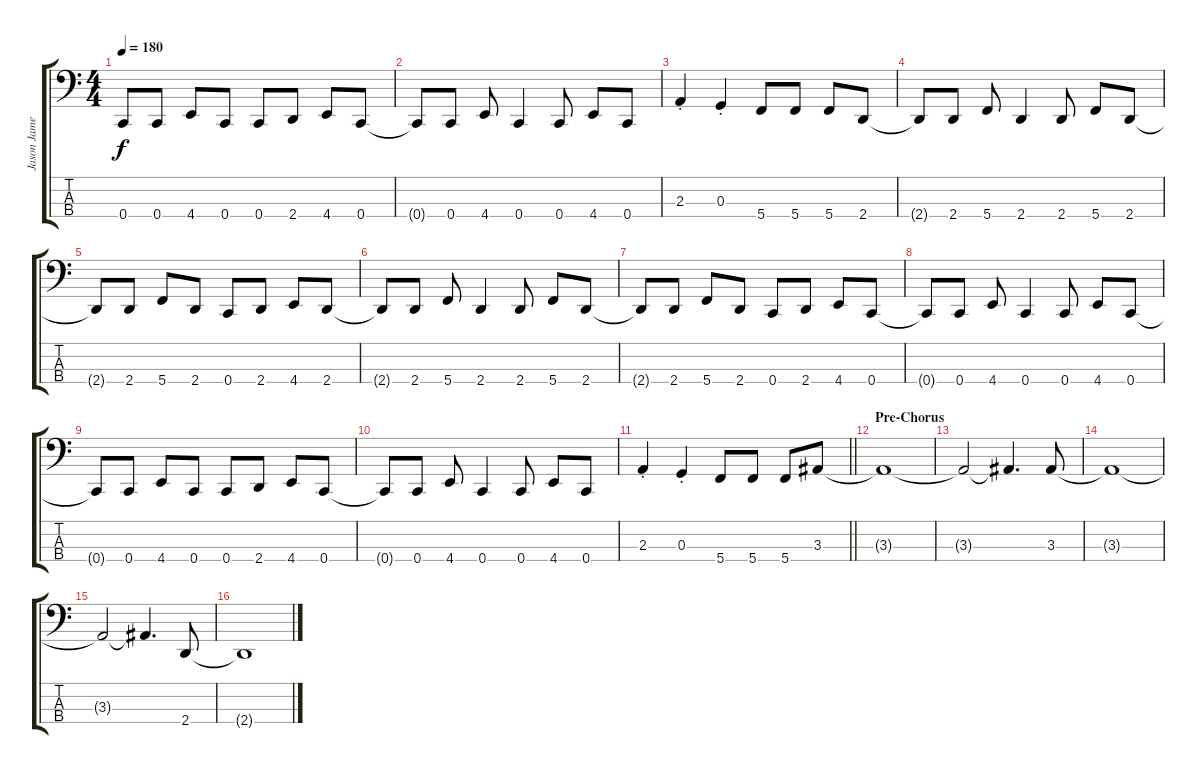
\track ("Jason James" "Jason Jame") {instrument electricbasspick}
\staff {score tabs}
\tuning (F2 C2 G1 C1) {hide}
\ts (4 4)
\tempo 180
\clef f4
\ks c
0.4{t}.8{dy f} 0.4.8 4.4.8 0.4.8 0.4.8 2.4.8 4.4.8 0.4.8 |
0.4{t}.8 0.4.8 4.4.8 0.4.4 0.4.8 4.4.8 0.4.8 |
2.3{st}.4 0.3{st}.4 5.4.8 5.4.8 5.4.8 2.4.8 |
2.4{t}.8 2.4.8 5.4.8 2.4.4 2.4.8 5.4.8 2.4.8 |
2.4{t}.8 2.4.8 5.4.8 2.4.8 0.4.8 2.4.8 4.4.8 2.4.8 |
2.4{t}.8 2.4.8 5.4.8 2.4.4 2.4.8 5.4.8 2.4.8 |
2.4{t}.8 2.4.8 5.4.8 2.4.8 0.4.8 2.4.8 4.4.8 0.4.8 |
0.4{t}.8 0.4.8 4.4.8 0.4.4 0.4.8 4.4.8 0.4.8 |
0.4{t}.8 0.4.8 4.4.8 0.4.8 0.4.8 2.4.8 4.4.8 0.4.8 |
0.4{t}.8 0.4.8 4.4.8 0.4.4 0.4.8 4.4.8 0.4.8 |
\barLineRight lightlight
2.3{st}.4 0.3{st}.4 5.4.8 5.4.8 5.4.8 3.3.8 |
\section ("" "Pre-Chorus")
3.3{t}.1 |
3.3{t}.2 3.3{t}.4{d} 3.3.8 |
3.3{t}.1 |
3.3{t}.2 3.3{t}.4{d} 2.4.8 |
2.4{t}.1
